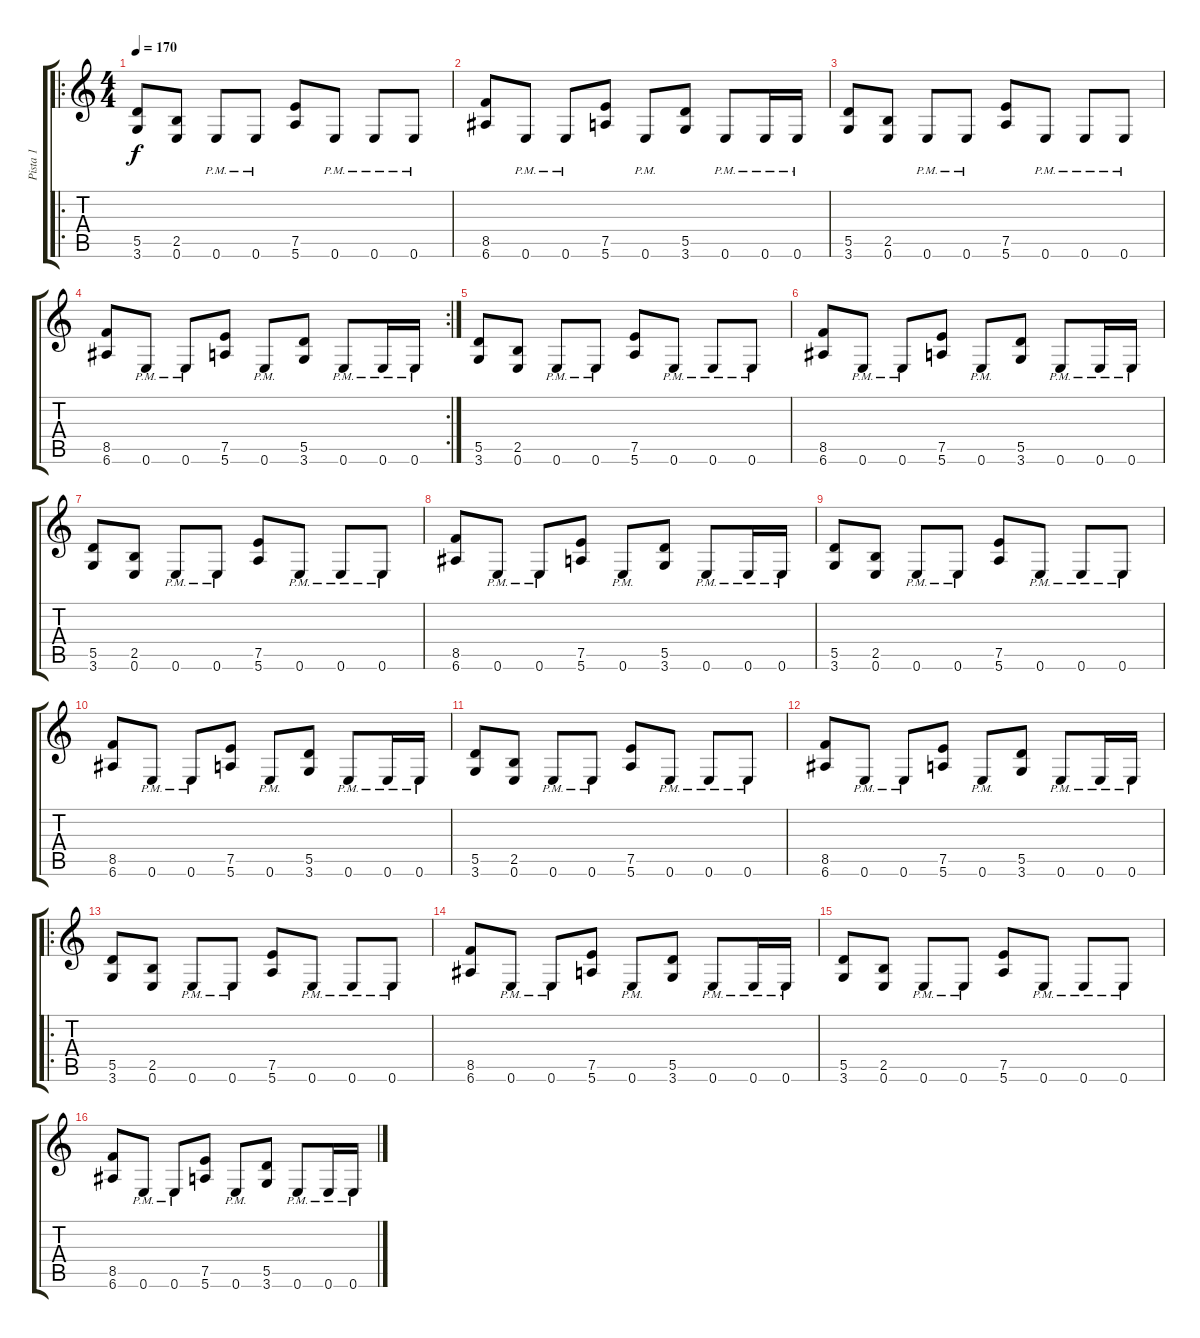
\track ("Pista 1" "Pista 1") {instrument distortionguitar}
\staff {score tabs}
\tuning (E4 B3 G3 D3 A2 E2) {hide}
\ro
\ts (4 4)
\tempo 170
\clef g2
\ks c
(5.5 3.6).8{dy f} (2.5 0.6).8 0.6{pm}.8 0.6{pm}.8 (7.5 5.6).8 0.6{pm}.8 0.6{pm}.8 0.6{pm}.8 |
(8.5 6.6).8 0.6{pm}.8 0.6{pm}.8 (7.5 5.6).8 0.6{pm}.8 (5.5 3.6).8 0.6{pm}.8 0.6{pm}.16 0.6{pm}.16 |
(5.5 3.6).8 (2.5 0.6).8 0.6{pm}.8 0.6{pm}.8 (7.5 5.6).8 0.6{pm}.8 0.6{pm}.8 0.6{pm}.8 |
\rc 2
(8.5 6.6).8 0.6{pm}.8 0.6{pm}.8 (7.5 5.6).8 0.6{pm}.8 (5.5 3.6).8 0.6{pm}.8 0.6{pm}.16 0.6{pm}.16 |
(5.5 3.6).8 (2.5 0.6).8 0.6{pm}.8 0.6{pm}.8 (7.5 5.6).8 0.6{pm}.8 0.6{pm}.8 0.6{pm}.8 |
(8.5 6.6).8 0.6{pm}.8 0.6{pm}.8 (7.5 5.6).8 0.6{pm}.8 (5.5 3.6).8 0.6{pm}.8 0.6{pm}.16 0.6{pm}.16 |
(5.5 3.6).8 (2.5 0.6).8 0.6{pm}.8 0.6{pm}.8 (7.5 5.6).8 0.6{pm}.8 0.6{pm}.8 0.6{pm}.8 |
(8.5 6.6).8 0.6{pm}.8 0.6{pm}.8 (7.5 5.6).8 0.6{pm}.8 (5.5 3.6).8 0.6{pm}.8 0.6{pm}.16 0.6{pm}.16 |
(5.5 3.6).8 (2.5 0.6).8 0.6{pm}.8 0.6{pm}.8 (7.5 5.6).8 0.6{pm}.8 0.6{pm}.8 0.6{pm}.8 |
(8.5 6.6).8 0.6{pm}.8 0.6{pm}.8 (7.5 5.6).8 0.6{pm}.8 (5.5 3.6).8 0.6{pm}.8 0.6{pm}.16 0.6{pm}.16 |
(5.5 3.6).8 (2.5 0.6).8 0.6{pm}.8 0.6{pm}.8 (7.5 5.6).8 0.6{pm}.8 0.6{pm}.8 0.6{pm}.8 |
(8.5 6.6).8 0.6{pm}.8 0.6{pm}.8 (7.5 5.6).8 0.6{pm}.8 (5.5 3.6).8 0.6{pm}.8 0.6{pm}.16 0.6{pm}.16 |
\ro
(5.5 3.6).8 (2.5 0.6).8 0.6{pm}.8 0.6{pm}.8 (7.5 5.6).8 0.6{pm}.8 0.6{pm}.8 0.6{pm}.8 |
(8.5 6.6).8 0.6{pm}.8 0.6{pm}.8 (7.5 5.6).8 0.6{pm}.8 (5.5 3.6).8 0.6{pm}.8 0.6{pm}.16 0.6{pm}.16 |
(5.5 3.6).8 (2.5 0.6).8 0.6{pm}.8 0.6{pm}.8 (7.5 5.6).8 0.6{pm}.8 0.6{pm}.8 0.6{pm}.8 |
(8.5 6.6).8 0.6{pm}.8 0.6{pm}.8 (7.5 5.6).8 0.6{pm}.8 (5.5 3.6).8 0.6{pm}.8 0.6{pm}.16 0.6{pm}.16
